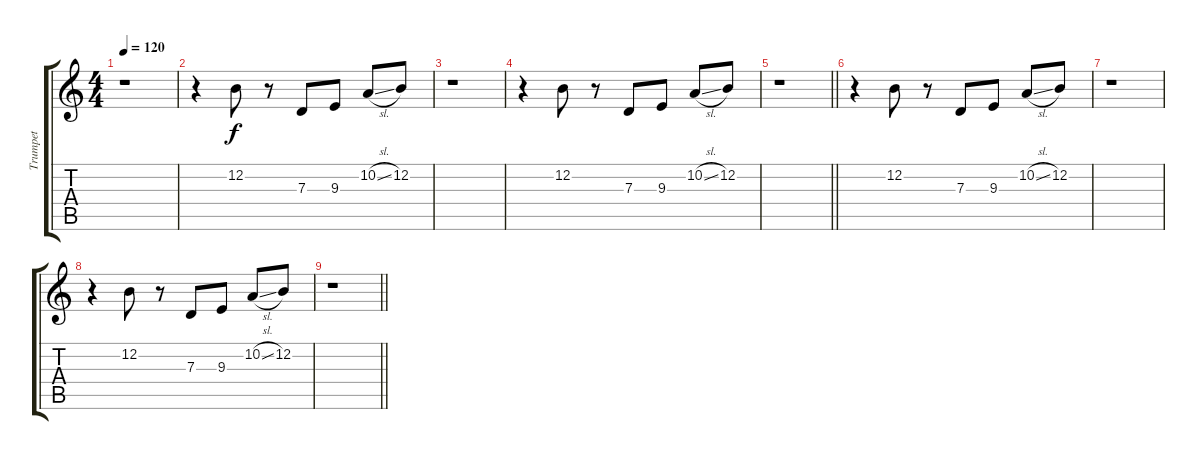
\track ("Trumpet" "Trumpet") {instrument trumpet}
\staff {score tabs}
\tuning (E4 B3 G3 D3 A2 E2) {hide}
\ts (4 4)
\tempo 120
\clef g2
\ks c
r.1{dy f} |
r.4 12.2.8 r.8 7.3.8 9.3.8 10.2{sl}.8 12.2.8 |
r.1 |
r.4 12.2.8 r.8 7.3.8 9.3.8 10.2{sl}.8 12.2.8 |
\barLineRight lightlight
r.1 |
r.4 12.2.8 r.8 7.3.8 9.3.8 10.2{sl}.8 12.2.8 |
r.1 |
r.4 12.2.8 r.8 7.3.8 9.3.8 10.2{sl}.8 12.2.8 |
\barLineRight lightlight
r.1
